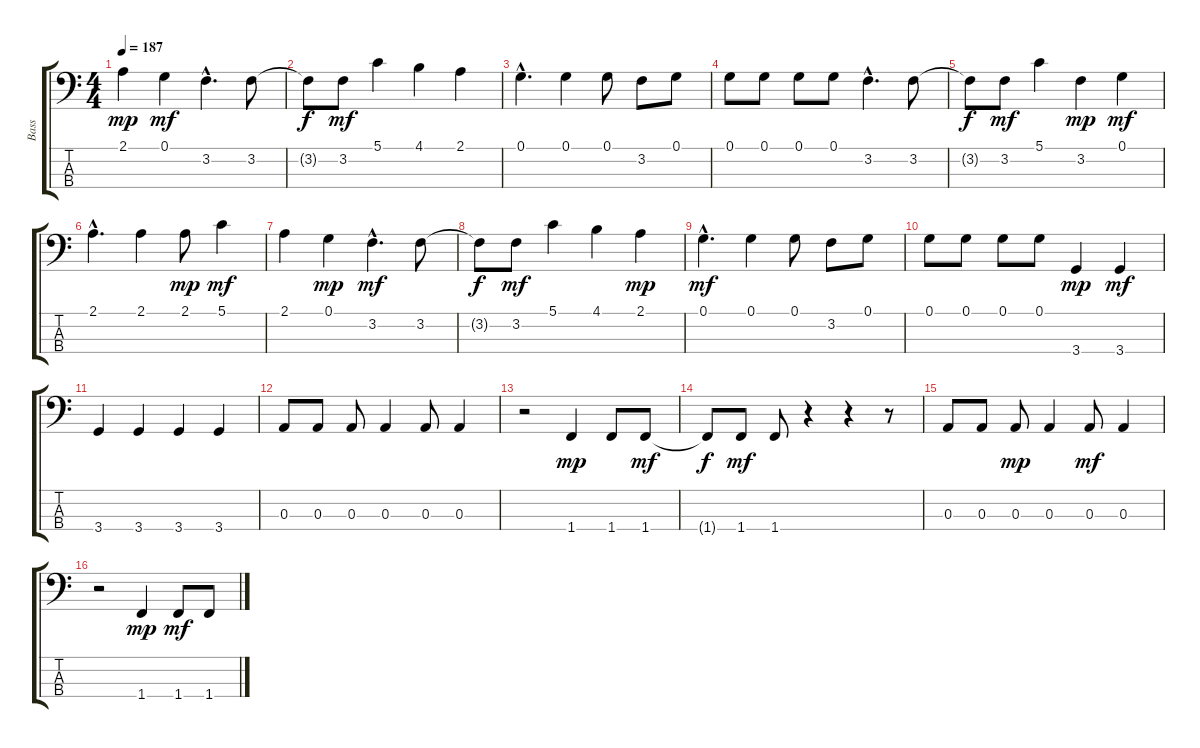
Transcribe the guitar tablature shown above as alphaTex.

\track ("Bass" "Bass") {instrument electricbassfinger}
\staff {score tabs}
\tuning (G2 D2 A1 E1) {hide}
\ts (4 4)
\tempo 187
\clef f4
\ks c
2.1.4{dy mp} 0.1.4{dy mf} 3.2{hac}.4{d} 3.2.8 |
3.2{t}.8{dy f} 3.2.8{dy mf} 5.1.4 4.1.4 2.1.4 |
0.1{hac}.4{d} 0.1.4 0.1.8 3.2.8 0.1.8 |
0.1.8 0.1.8 0.1.8 0.1.8 3.2{hac}.4{d} 3.2.8 |
3.2{t}.8{dy f} 3.2.8{dy mf} 5.1.4 3.2.4{dy mp} 0.1.4{dy mf} |
2.1{hac}.4{d} 2.1.4 2.1.8{dy mp} 5.1.4{dy mf} |
2.1.4 0.1.4{dy mp} 3.2{hac}.4{d dy mf} 3.2.8 |
3.2{t}.8{dy f} 3.2.8{dy mf} 5.1.4 4.1.4 2.1.4{dy mp} |
0.1{hac}.4{d dy mf} 0.1.4 0.1.8 3.2.8 0.1.8 |
0.1.8 0.1.8 0.1.8 0.1.8 3.4.4{dy mp} 3.4.4{dy mf} |
3.4.4 3.4.4 3.4.4 3.4.4 |
0.3.8 0.3.8 0.3.8 0.3.4 0.3.8 0.3.4 |
r.2 1.4.4{dy mp} 1.4.8 1.4.8{dy mf} |
1.4{t}.8{dy f} 1.4.8{dy mf} 1.4.8 r.4 r.4 r.8 |
0.3.8 0.3.8 0.3.8{dy mp} 0.3.4 0.3.8{dy mf} 0.3.4 |
r.2 1.4.4{dy mp} 1.4.8{dy mf} 1.4.8
